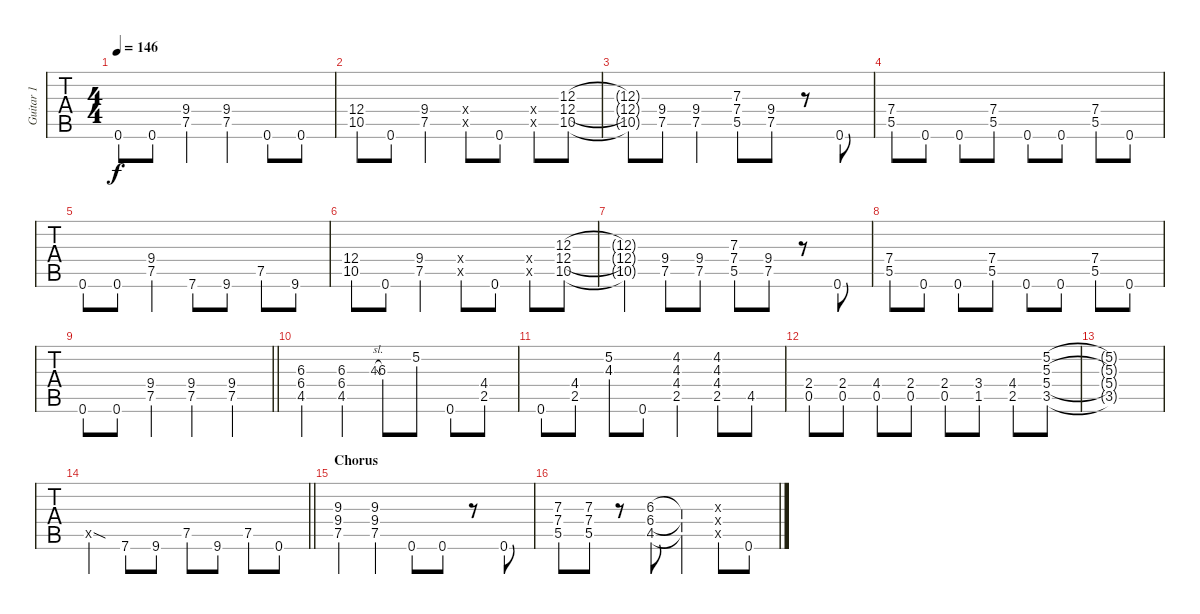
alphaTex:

\track ("Guitar 1" "Guitar 1") {instrument overdrivenguitar}
\staff {tabs}
\tuning (E4 B3 G3 D3 A2 E2) {hide}
\ts (4 4)
\tempo 146
\clef g2
\ks e
0.6.8{dy f} 0.6.8 (9.4 7.5).4 (9.4 7.5).4 0.6.8 0.6.8 |
(12.4 10.5).8 0.6.8 (9.4 7.5).4 (9.4{x} 7.5{x}).8 0.6.8 (9.4{x} 7.5{x}).8 (12.3 12.4 10.5).8 |
(12.3{t} 12.4{t} 10.5{t}).8 (9.4 7.5).8 (9.4 7.5).4 (7.3 7.4 5.5).8 (9.4 7.5).8 r.8 0.6.8 |
(7.4 5.5).8 0.6.8 0.6.8 (7.4 5.5).8 0.6.8 0.6.8 (7.4 5.5).8 0.6.8 |
0.6.8 0.6.8 (9.4 7.5).4 7.6.8 9.6.8 7.5.8 9.6.8 |
(12.4 10.5).8 0.6.8 (9.4 7.5).4 (9.4{x} 7.5{x}).8 0.6.8 (9.4{x} 7.5{x}).8 (12.3 12.4 10.5).8 |
(12.3{t} 12.4{t} 10.5{t}).4 (9.4 7.5).8 (9.4 7.5).8 (7.3 7.4 5.5).8 (9.4 7.5).8 r.8 0.6.8 |
(7.4 5.5).8 0.6.8 0.6.8 (7.4 5.5).8 0.6.8 0.6.8 (7.4 5.5).8 0.6.8 |
\barLineRight lightlight
0.6.8 0.6.8 (9.4 7.5).4 (9.4 7.5).4 (9.4 7.5).4 |
(6.3 6.4 4.5).4 (6.3 6.4 4.5).4 4.3{sl}.8{gr} 6.3.8 5.2.8 0.6.8 (4.4 2.5).8 |
0.6.8 (4.4 2.5).8 (5.2 4.3).8 0.6.8 (4.2 4.3 4.4 2.5).4 (4.2 4.3 4.4 2.5).8 4.5.8 |
(2.4 0.5).8 (2.4 0.5).8 (4.4 0.5).8 (2.4 0.5).8 (2.4 0.5).8 (3.4 1.5).8 (4.4 2.5).8 (5.2 5.3 5.4 3.5).8 |
(5.2{t} 5.3{t} 5.4{t} 3.5{t}).1 |
\barLineRight lightlight
5.5{sod x}.4 7.6.8 9.6.8 7.5.8 9.6.8 7.5.8 0.6.8 |
\section ("" "Chorus")
(9.3 9.4 7.5).4 (9.3 9.4 7.5).4 0.6.8 0.6.8 r.8 0.6.8 |
(7.3 7.4 5.5).8 (7.3 7.4 5.5).8 r.8 (6.3 6.4 4.5).8 (6.3{t} 6.4{t} 4.5{t}).4 (6.3{x} 6.4{x} 4.5{x}).8 0.6.8
